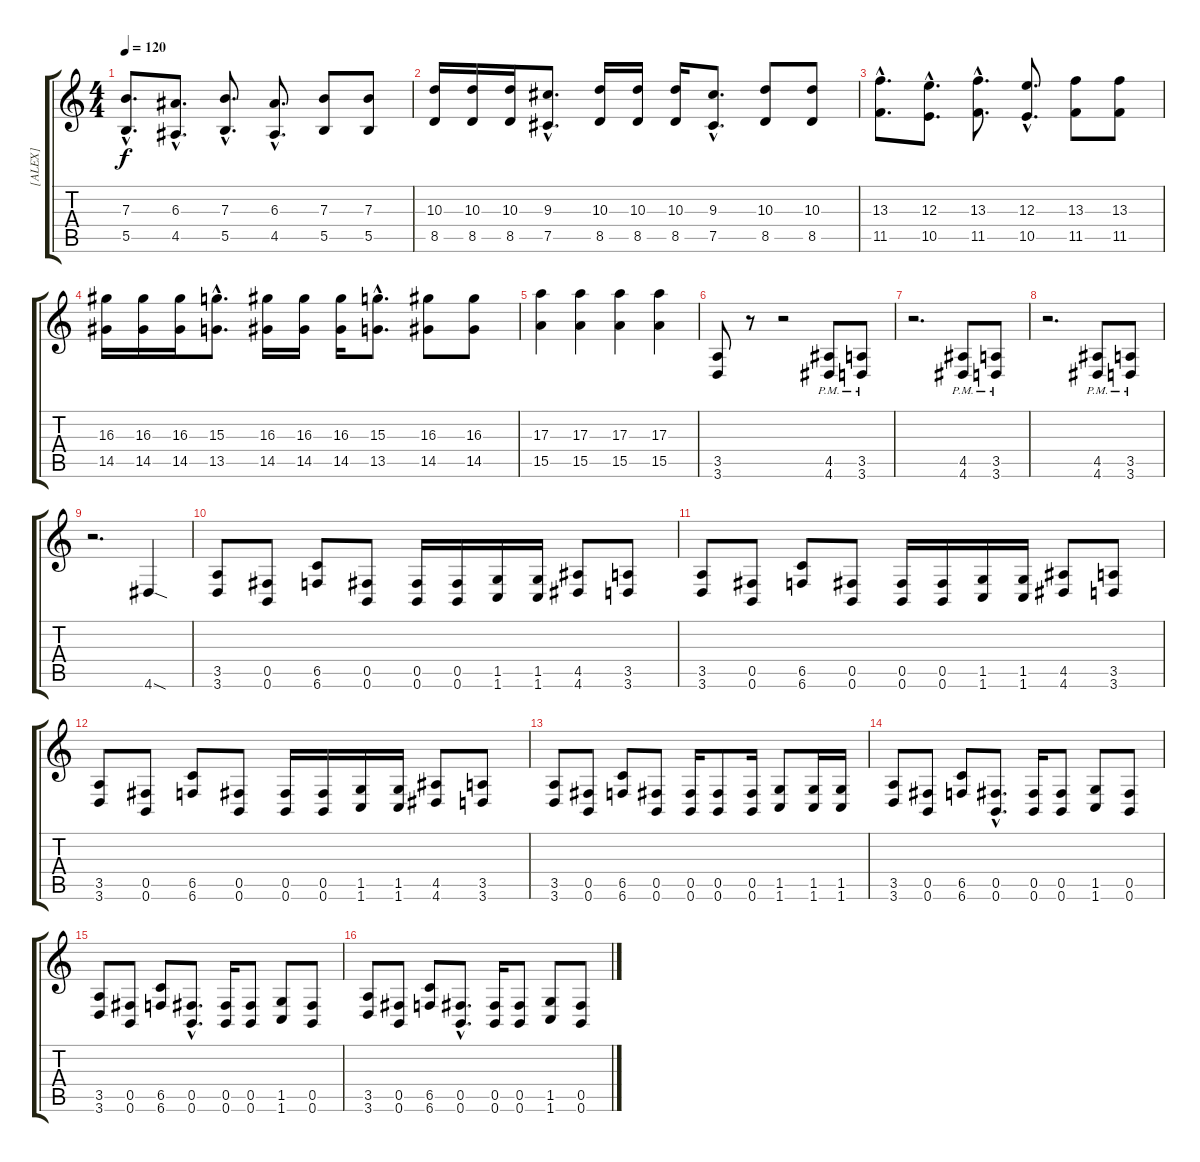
\track ("[ALEX]" "[ALEX]") {instrument distortionguitar}
\staff {score tabs}
\tuning (Db4 Ab3 E3 B2 Gb2 B1) {hide}
\ts (4 4)
\tempo 120
\clef g2
\ks c
(7.3{hac} 5.5{hac}).8{d dy f instrument distortionguitar} (6.3{hac} 4.5{hac}).8{d} (7.3{hac} 5.5{hac}).8{d} (6.3{hac} 4.5{hac}).8{d} (7.3 5.5).8 (7.3 5.5).8 |
(10.3 8.5).16 (10.3 8.5).16 (10.3 8.5).16 (9.3{hac} 7.5{hac}).8{d} (10.3 8.5).16 (10.3 8.5).16 (10.3 8.5).16 (9.3{hac} 7.5{hac}).8{d} (10.3 8.5).8 (10.3 8.5).8 |
(13.3{hac} 11.5{hac}).8{d} (12.3{hac} 10.5{hac}).8{d} (13.3{hac} 11.5{hac}).8{d} (12.3{hac} 10.5{hac}).8{d} (13.3 11.5).8 (13.3 11.5).8 |
(16.3 14.5).16 (16.3 14.5).16 (16.3 14.5).16 (15.3{hac} 13.5{hac}).8{d} (16.3 14.5).16 (16.3 14.5).16 (16.3 14.5).16 (15.3{hac} 13.5{hac}).8{d} (16.3 14.5).8 (16.3 14.5).8 |
(17.3 15.5).4 (17.3 15.5).4 (17.3 15.5).4 (17.3 15.5).4 |
(3.5 3.6).8 r.8 r.2 (4.5{pm} 4.6).8 (3.5{pm} 3.6).8 |
r.2{d} (4.5{pm} 4.6).8 (3.5{pm} 3.6).8 |
r.2{d} (4.5{pm} 4.6).8 (3.5{pm} 3.6).8 |
r.2{d} 4.6{sod}.4 |
(3.5 3.6).8 (0.5 0.6).8 (6.5 6.6).8 (0.5 0.6).8 (0.5 0.6).16 (0.5 0.6).16 (1.5 1.6).16 (1.5 1.6).16 (4.5 4.6).8 (3.5 3.6).8 |
(3.5 3.6).8 (0.5 0.6).8 (6.5 6.6).8 (0.5 0.6).8 (0.5 0.6).16 (0.5 0.6).16 (1.5 1.6).16 (1.5 1.6).16 (4.5 4.6).8 (3.5 3.6).8 |
(3.5 3.6).8 (0.5 0.6).8 (6.5 6.6).8 (0.5 0.6).8 (0.5 0.6).16 (0.5 0.6).16 (1.5 1.6).16 (1.5 1.6).16 (4.5 4.6).8 (3.5 3.6).8 |
(3.5 3.6).8 (0.5 0.6).8 (6.5 6.6).8 (0.5 0.6).8 (0.5 0.6).16 (0.5 0.6).8 (0.5 0.6).16 (1.5 1.6).8 (1.5 1.6).16 (1.5 1.6).16 |
(3.5 3.6).8 (0.5 0.6).8 (6.5 6.6).8 (0.5{hac} 0.6{hac}).8{d} (0.5 0.6).16 (0.5 0.6).8 (1.5 1.6).8 (0.5 0.6).8 |
(3.5 3.6).8 (0.5 0.6).8 (6.5 6.6).8 (0.5{hac} 0.6{hac}).8{d} (0.5 0.6).16 (0.5 0.6).8 (1.5 1.6).8 (0.5 0.6).8 |
(3.5 3.6).8 (0.5 0.6).8 (6.5 6.6).8 (0.5{hac} 0.6{hac}).8{d} (0.5 0.6).16 (0.5 0.6).8 (1.5 1.6).8 (0.5 0.6).8
